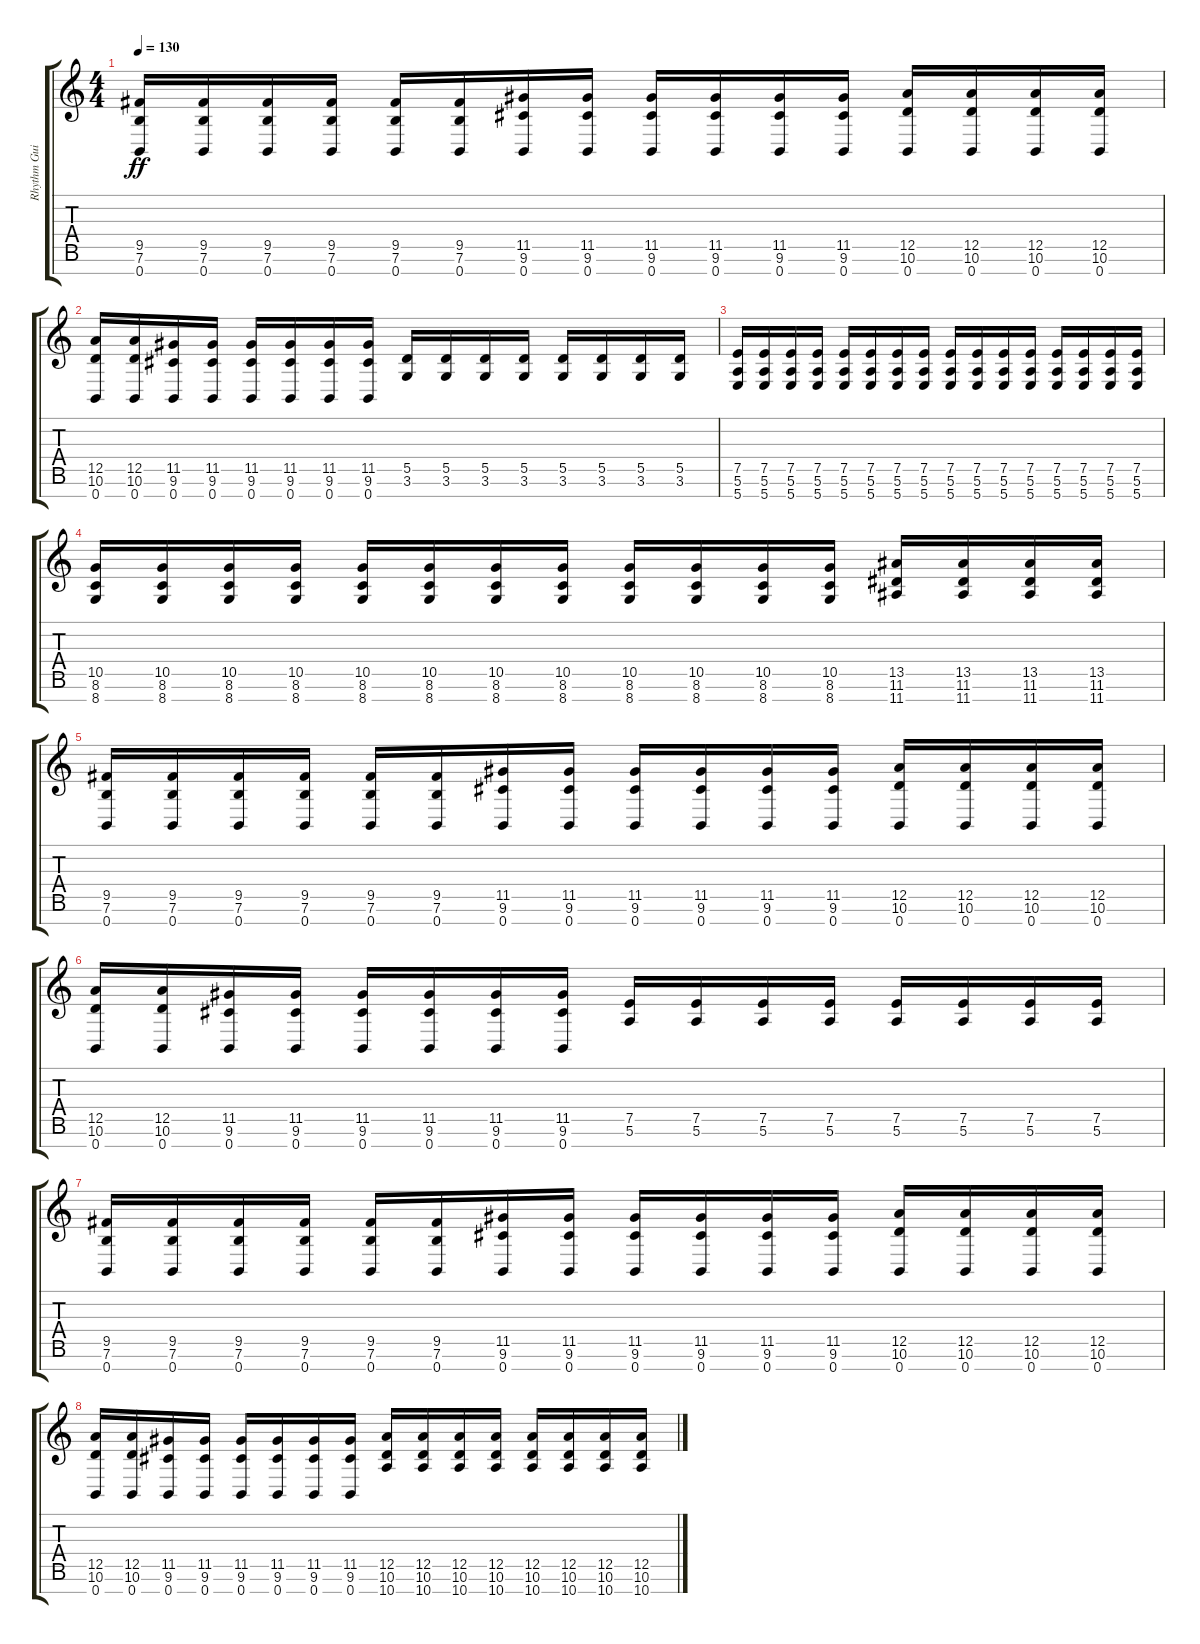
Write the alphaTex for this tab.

\track ("Rhythm Guitar 2" "Rhythm Gui") {instrument overdrivenguitar}
\staff {score tabs}
\tuning (E4 B3 G3 D3 A2 E2 B1) {hide}
\ts (4 4)
\tempo 130
\clef g2
\ks c
(9.5 7.6 0.7).16{dy ff} (9.5 7.6 0.7).16 (9.5 7.6 0.7).16 (9.5 7.6 0.7).16 (9.5 7.6 0.7).16 (9.5 7.6 0.7).16 (11.5 9.6 0.7).16 (11.5 9.6 0.7).16 (11.5 9.6 0.7).16 (11.5 9.6 0.7).16 (11.5 9.6 0.7).16 (11.5 9.6 0.7).16 (12.5 10.6 0.7).16 (12.5 10.6 0.7).16 (12.5 10.6 0.7).16 (12.5 10.6 0.7).16 |
(12.5 10.6 0.7).16 (12.5 10.6 0.7).16 (11.5 9.6 0.7).16 (11.5 9.6 0.7).16 (11.5 9.6 0.7).16 (11.5 9.6 0.7).16 (11.5 9.6 0.7).16 (11.5 9.6 0.7).16 (5.5 3.6).16 (5.5 3.6).16 (5.5 3.6).16 (5.5 3.6).16 (5.5 3.6).16 (5.5 3.6).16 (5.5 3.6).16 (5.5 3.6).16 |
(7.5 5.6 5.7).16 (7.5 5.6 5.7).16 (7.5 5.6 5.7).16 (7.5 5.6 5.7).16 (7.5 5.6 5.7).16 (7.5 5.6 5.7).16 (7.5 5.6 5.7).16 (7.5 5.6 5.7).16 (7.5 5.6 5.7).16 (7.5 5.6 5.7).16 (7.5 5.6 5.7).16 (7.5 5.6 5.7).16 (7.5 5.6 5.7).16 (7.5 5.6 5.7).16 (7.5 5.6 5.7).16 (7.5 5.6 5.7).16 |
(10.5 8.6 8.7).16 (10.5 8.6 8.7).16 (10.5 8.6 8.7).16 (10.5 8.6 8.7).16 (10.5 8.6 8.7).16 (10.5 8.6 8.7).16 (10.5 8.6 8.7).16 (10.5 8.6 8.7).16 (10.5 8.6 8.7).16 (10.5 8.6 8.7).16 (10.5 8.6 8.7).16 (10.5 8.6 8.7).16 (13.5 11.6 11.7).16 (13.5 11.6 11.7).16 (13.5 11.6 11.7).16 (13.5 11.6 11.7).16 |
(9.5 7.6 0.7).16 (9.5 7.6 0.7).16 (9.5 7.6 0.7).16 (9.5 7.6 0.7).16 (9.5 7.6 0.7).16 (9.5 7.6 0.7).16 (11.5 9.6 0.7).16 (11.5 9.6 0.7).16 (11.5 9.6 0.7).16 (11.5 9.6 0.7).16 (11.5 9.6 0.7).16 (11.5 9.6 0.7).16 (12.5 10.6 0.7).16 (12.5 10.6 0.7).16 (12.5 10.6 0.7).16 (12.5 10.6 0.7).16 |
(12.5 10.6 0.7).16 (12.5 10.6 0.7).16 (11.5 9.6 0.7).16 (11.5 9.6 0.7).16 (11.5 9.6 0.7).16 (11.5 9.6 0.7).16 (11.5 9.6 0.7).16 (11.5 9.6 0.7).16 (7.5 5.6).16 (7.5 5.6).16 (7.5 5.6).16 (7.5 5.6).16 (7.5 5.6).16 (7.5 5.6).16 (7.5 5.6).16 (7.5 5.6).16 |
(9.5 7.6 0.7).16 (9.5 7.6 0.7).16 (9.5 7.6 0.7).16 (9.5 7.6 0.7).16 (9.5 7.6 0.7).16 (9.5 7.6 0.7).16 (11.5 9.6 0.7).16 (11.5 9.6 0.7).16 (11.5 9.6 0.7).16 (11.5 9.6 0.7).16 (11.5 9.6 0.7).16 (11.5 9.6 0.7).16 (12.5 10.6 0.7).16 (12.5 10.6 0.7).16 (12.5 10.6 0.7).16 (12.5 10.6 0.7).16 |
(12.5 10.6 0.7).16 (12.5 10.6 0.7).16 (11.5 9.6 0.7).16 (11.5 9.6 0.7).16 (11.5 9.6 0.7).16 (11.5 9.6 0.7).16 (11.5 9.6 0.7).16 (11.5 9.6 0.7).16 (12.5 10.6 10.7).16 (12.5 10.6 10.7).16 (12.5 10.6 10.7).16 (12.5 10.6 10.7).16 (12.5 10.6 10.7).16 (12.5 10.6 10.7).16 (12.5 10.6 10.7).16 (12.5 10.6 10.7).16
